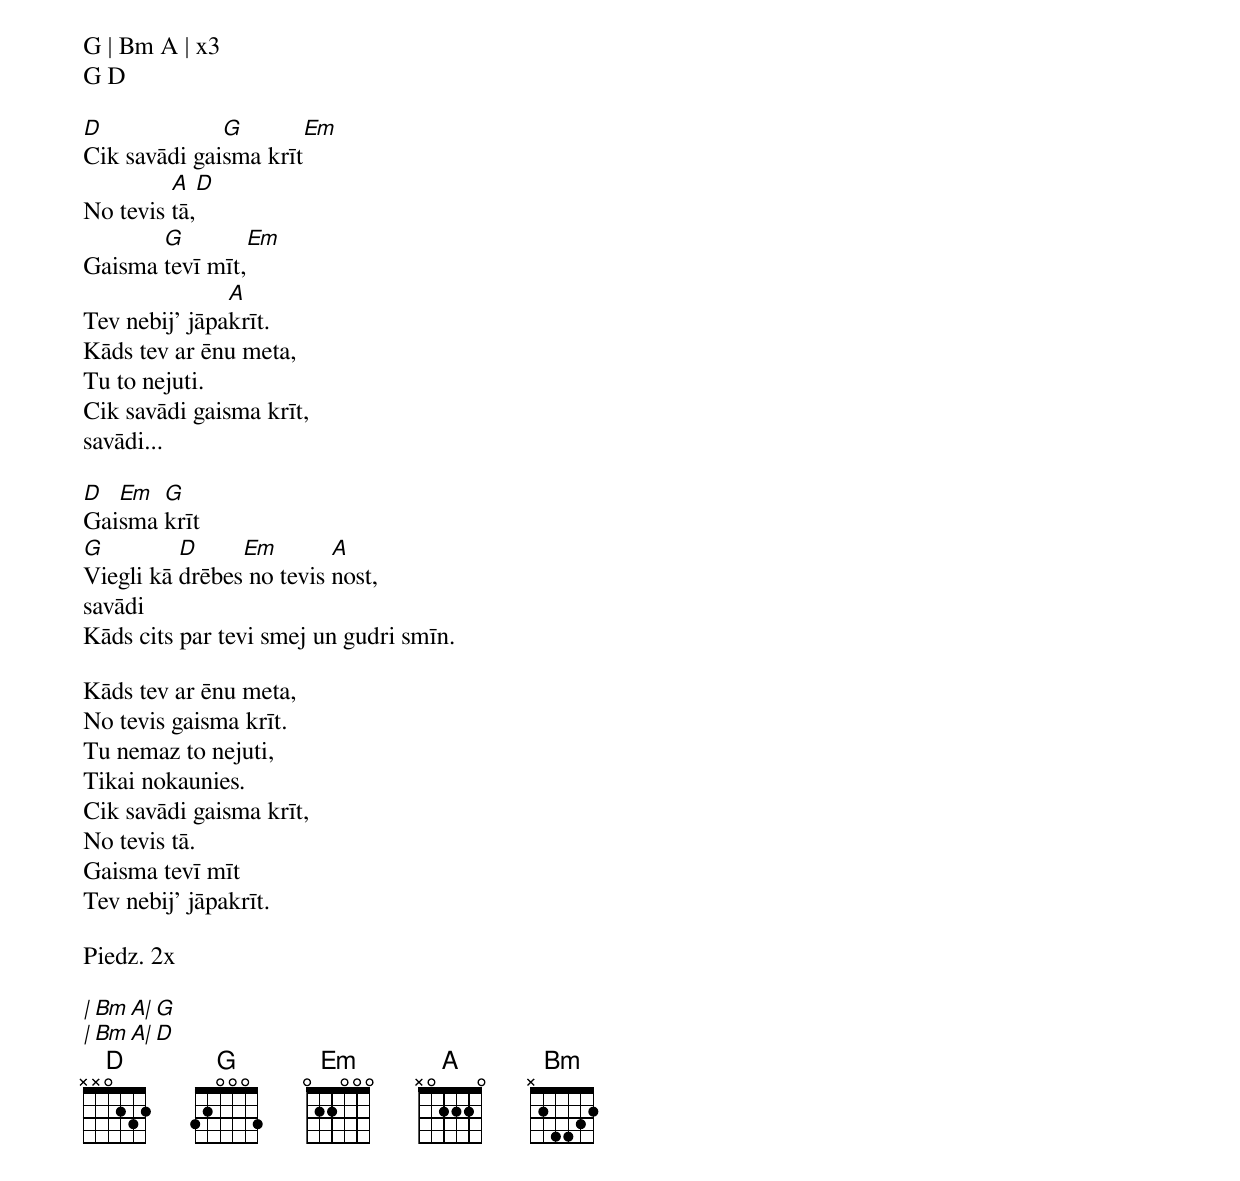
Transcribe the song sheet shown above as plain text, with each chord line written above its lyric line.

G | Bm A | x3
G D

D             G           Em
Cik savādi gaisma krīt
         A   D
No tevis tā,
       G        Em
Gaisma tevī mīt,
               A
Tev nebij' jāpakrīt.
Kāds tev ar ēnu meta,
Tu to nejuti.
Cik savādi gaisma krīt,
savādi...

D  Em  G
Gaisma krīt
G         D     Em        A
Viegli kā drēbes no tevis nost,
savādi
Kāds cits par tevi smej un gudri smīn.

Kāds tev ar ēnu meta,
No tevis gaisma krīt.
Tu nemaz to nejuti,
Tikai nokaunies.
Cik savādi gaisma krīt,
No tevis tā.
Gaisma tevī mīt
Tev nebij' jāpakrīt.

Piedz. 2x

| Bm A| G
| Bm A| D
